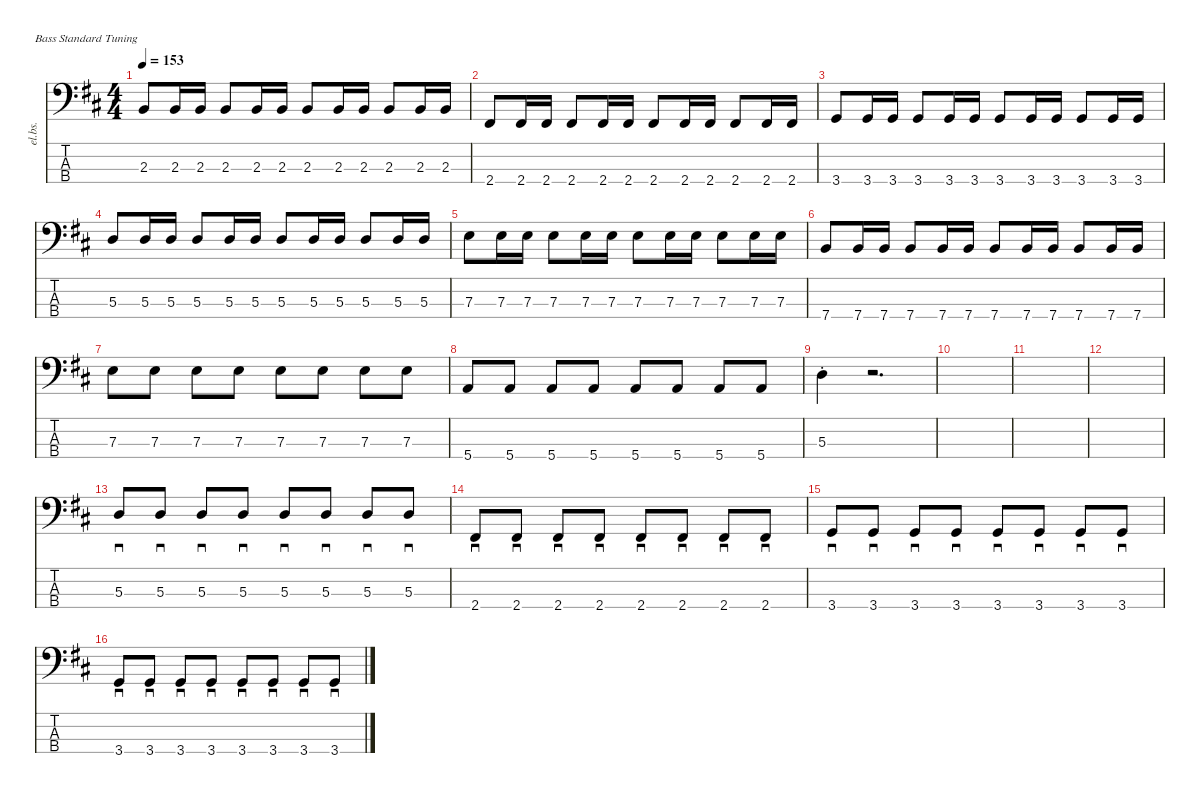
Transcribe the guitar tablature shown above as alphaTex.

\defaultSystemsLayout 4
\hideDynamics
\bracketExtendMode nobrackets
\track ("Electric Bass" "el.bs.") {instrument electricbassfinger}
\staff {score tabs}
\tuning (G2 D2 A1 E1)
\ts (4 4)
\tempo 153
\clef f4
\ks d
2.3{acc forcenatural}.8{dy mf beam Up} 2.3{acc forcenatural}.16{beam Up} 2.3{acc forcenatural}.16{beam Up} 2.3{acc forcenatural}.8{beam Up} 2.3{acc forcenatural}.16{beam Up} 2.3{acc forcenatural}.16{beam Up} 2.3{acc forcenatural}.8{beam Up} 2.3{acc forcenatural}.16{beam Up} 2.3{acc forcenatural}.16{beam Up} 2.3{acc forcenatural}.8{beam Up} 2.3{acc forcenatural}.16{beam Up} 2.3{acc forcenatural}.16{beam Up} |
2.4{acc #}.8{beam Up} 2.4{acc #}.16{beam Up} 2.4{acc #}.16{beam Up} 2.4{acc #}.8{beam Up} 2.4{acc #}.16{beam Up} 2.4{acc #}.16{beam Up} 2.4{acc #}.8{beam Up} 2.4{acc #}.16{beam Up} 2.4{acc #}.16{beam Up} 2.4{acc #}.8{beam Up} 2.4{acc #}.16{beam Up} 2.4{acc #}.16{beam Up} |
3.4{acc forcenatural}.8{beam Up} 3.4{acc forcenatural}.16{beam Up} 3.4{acc forcenatural}.16{beam Up} 3.4{acc forcenatural}.8{beam Up} 3.4{acc forcenatural}.16{beam Up} 3.4{acc forcenatural}.16{beam Up} 3.4{acc forcenatural}.8{beam Up} 3.4{acc forcenatural}.16{beam Up} 3.4{acc forcenatural}.16{beam Up} 3.4{acc forcenatural}.8{beam Up} 3.4{acc forcenatural}.16{beam Up} 3.4{acc forcenatural}.16{beam Up} |
5.3{acc forcenatural}.8{beam Up} 5.3{acc forcenatural}.16{beam Up} 5.3{acc forcenatural}.16{beam Up} 5.3{acc forcenatural}.8{beam Up} 5.3{acc forcenatural}.16{beam Up} 5.3{acc forcenatural}.16{beam Up} 5.3{acc forcenatural}.8{beam Up} 5.3{acc forcenatural}.16{beam Up} 5.3{acc forcenatural}.16{beam Up} 5.3{acc forcenatural}.8{beam Up} 5.3{acc forcenatural}.16{beam Up} 5.3{acc forcenatural}.16{beam Up} |
7.3{acc forcenatural}.8{beam Down} 7.3{acc forcenatural}.16{beam Down} 7.3{acc forcenatural}.16{beam Down} 7.3{acc forcenatural}.8{beam Down} 7.3{acc forcenatural}.16{beam Down} 7.3{acc forcenatural}.16{beam Down} 7.3{acc forcenatural}.8{beam Down} 7.3{acc forcenatural}.16{beam Down} 7.3{acc forcenatural}.16{beam Down} 7.3{acc forcenatural}.8{beam Down} 7.3{acc forcenatural}.16{beam Down} 7.3{acc forcenatural}.16{beam Down} |
7.4{acc forcenatural}.8{beam Up} 7.4{acc forcenatural}.16{beam Up} 7.4{acc forcenatural}.16{beam Up} 7.4{acc forcenatural}.8{beam Up} 7.4{acc forcenatural}.16{beam Up} 7.4{acc forcenatural}.16{beam Up} 7.4{acc forcenatural}.8{beam Up} 7.4{acc forcenatural}.16{beam Up} 7.4{acc forcenatural}.16{beam Up} 7.4{acc forcenatural}.8{beam Up} 7.4{acc forcenatural}.16{beam Up} 7.4{acc forcenatural}.16{beam Up} |
7.3{acc forcenatural}.8{beam Down} 7.3{acc forcenatural}.8{beam Down} 7.3{acc forcenatural}.8{beam Down} 7.3{acc forcenatural}.8{beam Down} 7.3{acc forcenatural}.8{beam Down} 7.3{acc forcenatural}.8{beam Down} 7.3{acc forcenatural}.8{beam Down} 7.3{acc forcenatural}.8{beam Down} |
5.4{acc forcenatural}.8{beam Up} 5.4{acc forcenatural}.8{beam Up} 5.4{acc forcenatural}.8{beam Up} 5.4{acc forcenatural}.8{beam Up} 5.4{acc forcenatural}.8{beam Up} 5.4{acc forcenatural}.8{beam Up} 5.4{acc forcenatural}.8{beam Up} 5.4{acc forcenatural}.8{beam Up} |
5.3{st acc forcenatural}.4{beam Down} r.2{d beam Down} |
|
|
|
5.3{acc forcenatural}.8{sd beam Up} 5.3{acc forcenatural}.8{sd beam Up} 5.3{acc forcenatural}.8{sd beam Up} 5.3{acc forcenatural}.8{sd beam Up} 5.3{acc forcenatural}.8{sd beam Up} 5.3{acc forcenatural}.8{sd beam Up} 5.3{acc forcenatural}.8{sd beam Up} 5.3{acc forcenatural}.8{sd beam Up} |
2.4{acc #}.8{sd beam Up} 2.4{acc #}.8{sd beam Up} 2.4{acc #}.8{sd beam Up} 2.4{acc #}.8{sd beam Up} 2.4{acc #}.8{sd beam Up} 2.4{acc #}.8{sd beam Up} 2.4{acc #}.8{sd beam Up} 2.4{acc #}.8{sd beam Up} |
3.4{acc forcenatural}.8{sd beam Up} 3.4{acc forcenatural}.8{sd beam Up} 3.4{acc forcenatural}.8{sd beam Up} 3.4{acc forcenatural}.8{sd beam Up} 3.4{acc forcenatural}.8{sd beam Up} 3.4{acc forcenatural}.8{sd beam Up} 3.4{acc forcenatural}.8{sd beam Up} 3.4{acc forcenatural}.8{sd beam Up} |
3.4{acc forcenatural}.8{sd beam Up} 3.4{acc forcenatural}.8{sd beam Up} 3.4{acc forcenatural}.8{sd beam Up} 3.4{acc forcenatural}.8{sd beam Up} 3.4{acc forcenatural}.8{sd beam Up} 3.4{acc forcenatural}.8{sd beam Up} 3.4{acc forcenatural}.8{sd beam Up} 3.4{acc forcenatural}.8{sd beam Up}
